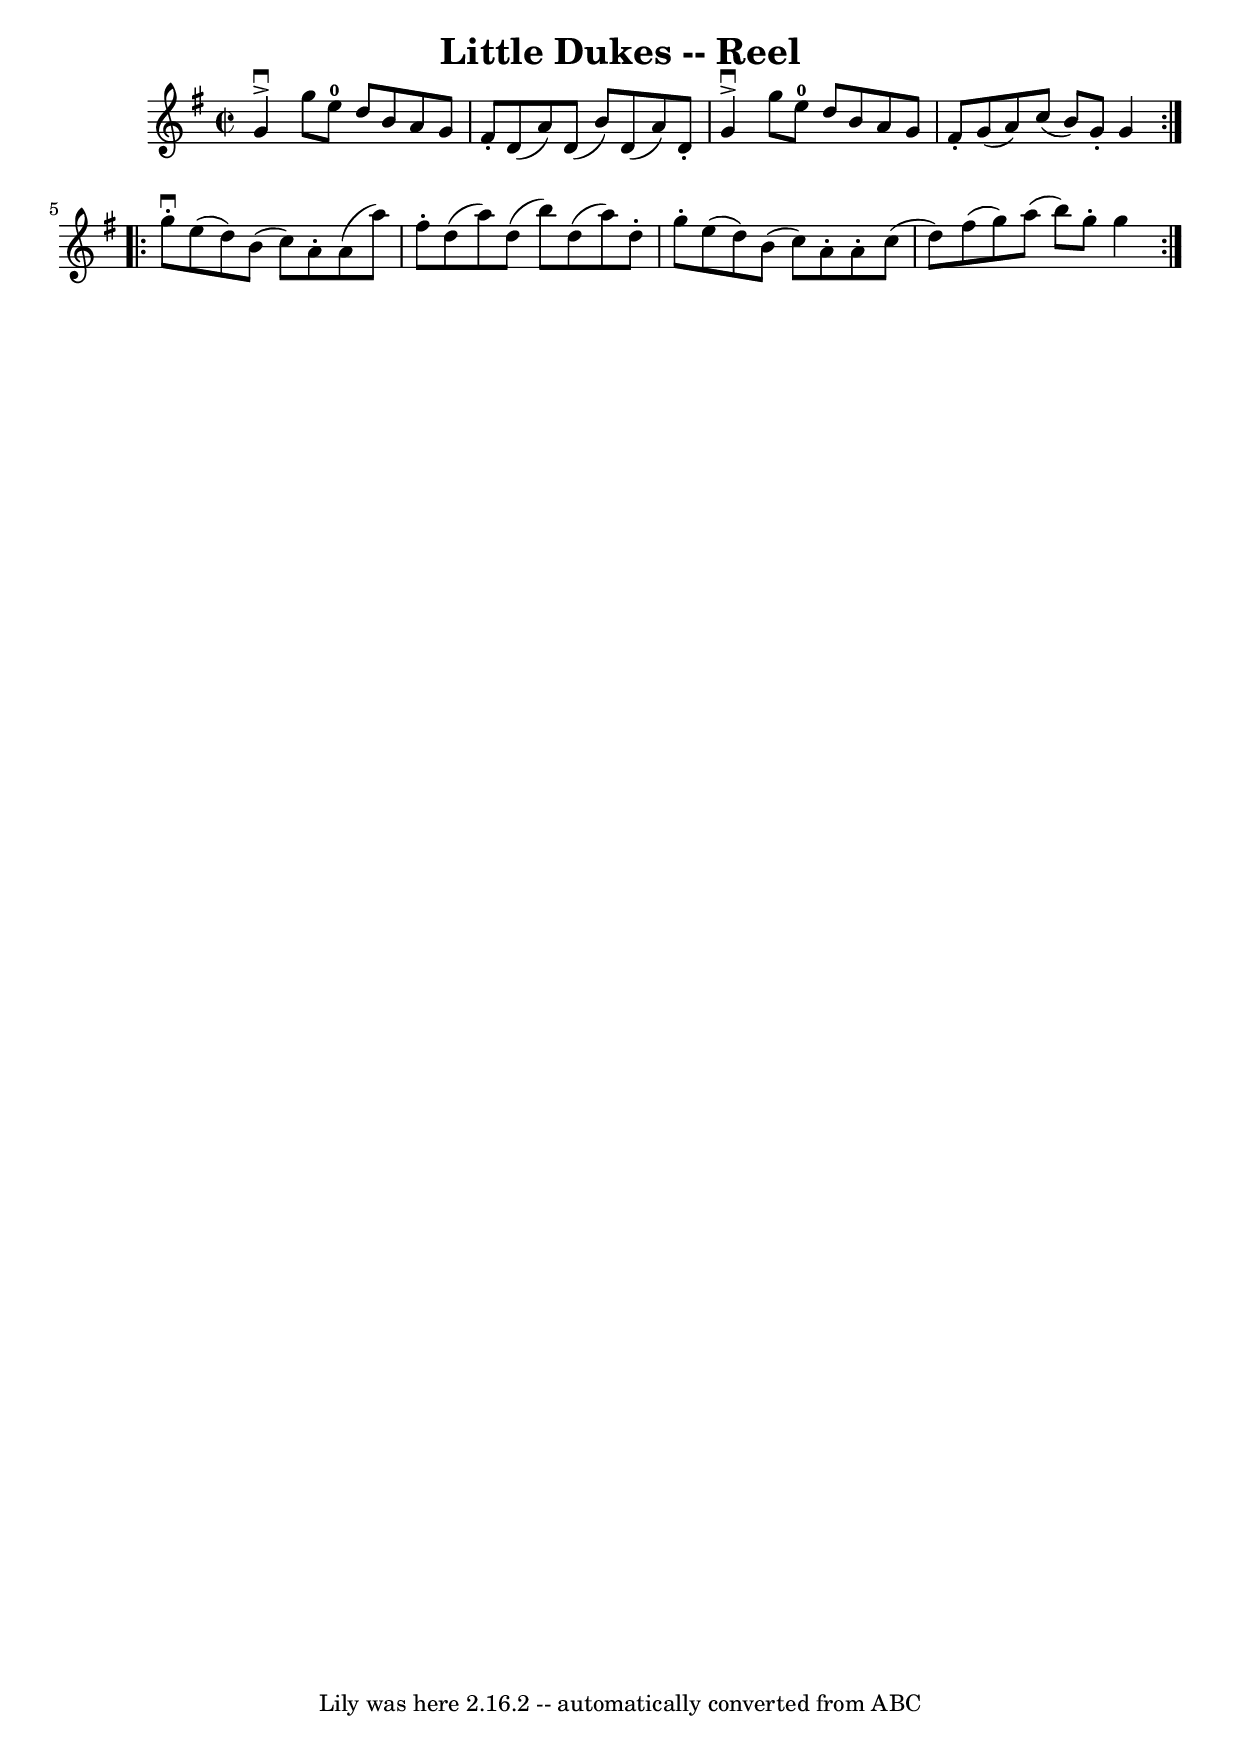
\version "2.16.2"
\include "Mammoth.ily"
\header {
  %% book = "Ryan's Mammoth Collection"
  crossRefNumber = "1"
  footnotes = "\\\\305"
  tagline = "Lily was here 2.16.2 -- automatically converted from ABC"
  title = "Little Dukes -- Reel"

}
voicedefault =  {



  \repeat volta 2 {

    \override Staff.TimeSignature #'style = #'C
    \time 2/2 
    \key g \major
    g'4^\downbow^\accent g''8 e''8-0 d''8         b'8 a'8 g'8     |
    fis'8-. d'8 (a'8) d'8 (b'8)        d'8 (a'8) d'8-.    |
    g'4^\downbow^\accent g''8 e''8-0      d''8 b'8 a'8 g'8     |
    fis'8-. g'8 (a'8) c''8 (
    b'8) g'8-. g'4  
  }     
  \repeat volta 2 {
    g''8^\downbow-. e''8 (     d''8) b'8 (c''8) a'8-. a'8 (a''8)    |
    fis''8-.       d''8 (a''8) d''8 (b''8) d''8 (a''8) d''8-.    |
         g''8-. e''8 (d''8) b'8 (c''8) a'8-. a'8-. c''8 (  |
    d''8) fis''8 (g''8) a''8 (b''8) g''8-. g''4  

  }   

}

\score{
  <<

    \context Staff="default"
    {
      \voicedefault 
      
    }

  >>
  \layout {
    
  }
  \midi {
  }

}
